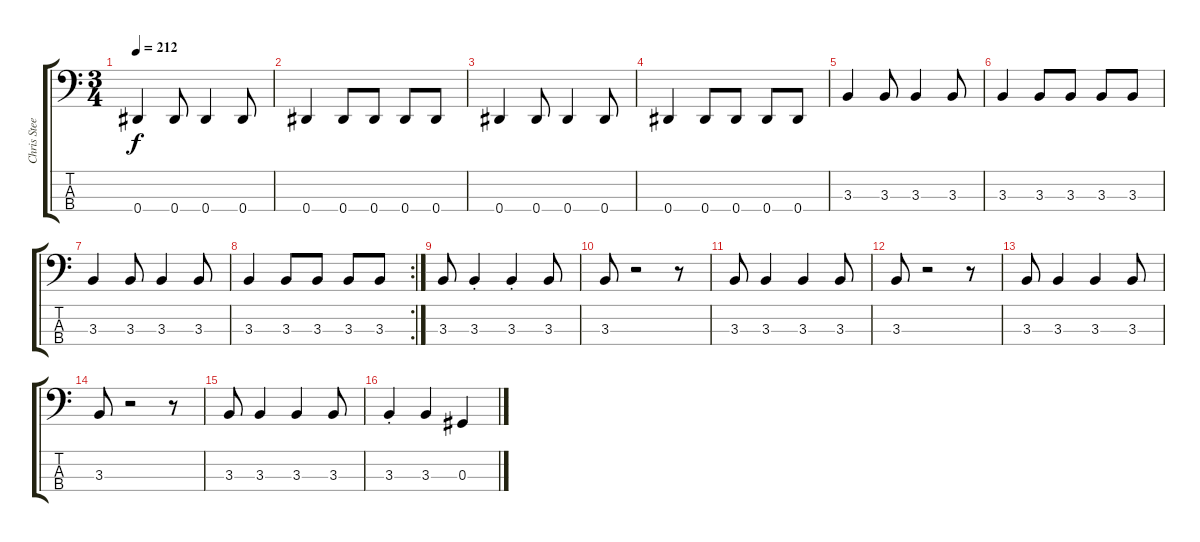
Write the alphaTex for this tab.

\track ("Chris Steele" "Chris Stee") {instrument electricbasspick}
\staff {score tabs}
\tuning (Gb2 Db2 Ab1 Eb1) {hide}
\ts (3 4)
\tempo 212
\clef f4
\ks c
0.4.4{dy f} 0.4.8 0.4.4 0.4.8 |
0.4.4 0.4.8 0.4.8 0.4.8 0.4.8 |
0.4.4 0.4.8 0.4.4 0.4.8 |
0.4.4 0.4.8 0.4.8 0.4.8 0.4.8 |
3.3.4 3.3.8 3.3.4 3.3.8 |
3.3.4 3.3.8 3.3.8 3.3.8 3.3.8 |
3.3.4 3.3.8 3.3.4 3.3.8 |
\rc 2
3.3.4 3.3.8 3.3.8 3.3.8 3.3.8 |
3.3.8 3.3{st}.4 3.3{st}.4 3.3.8 |
3.3.8 r.2 r.8 |
3.3.8 3.3.4 3.3.4 3.3.8 |
3.3.8 r.2 r.8 |
3.3.8 3.3.4 3.3.4 3.3.8 |
3.3.8 r.2 r.8 |
3.3.8 3.3.4 3.3.4 3.3.8 |
3.3{st}.4 3.3.4 0.3.4
